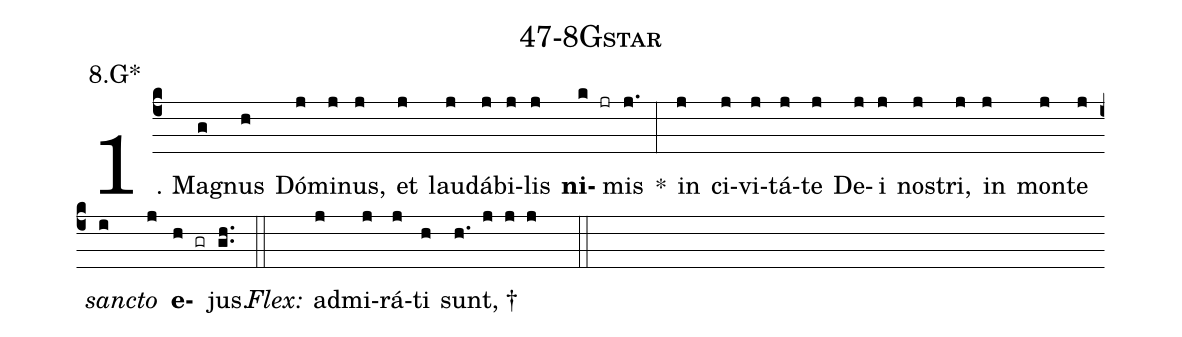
name: 47-8Gstar;
annotation: 8.G*;
%%
(c4)1. Ma(g)gnus(h) Dó(j)mi(j)nus,(j) et(j) lau(j)dá(j)bi(j)lis(j) <b>ni</b>(k jr)mis(j.) *(:) in(j) ci(j)vi(j)tá(j)te(j) De(j)i(j) nos(j)tri,(j) in(j) mon(j)te(j) <i>sanc</i>(i)<i>to</i>(j) <b>e</b>(h gr)jus.(gh..) (::)
<i>Flex:</i>()  ad(j)mi(j)rá(j)ti(h) sunt, †(h. j j j  ::)
